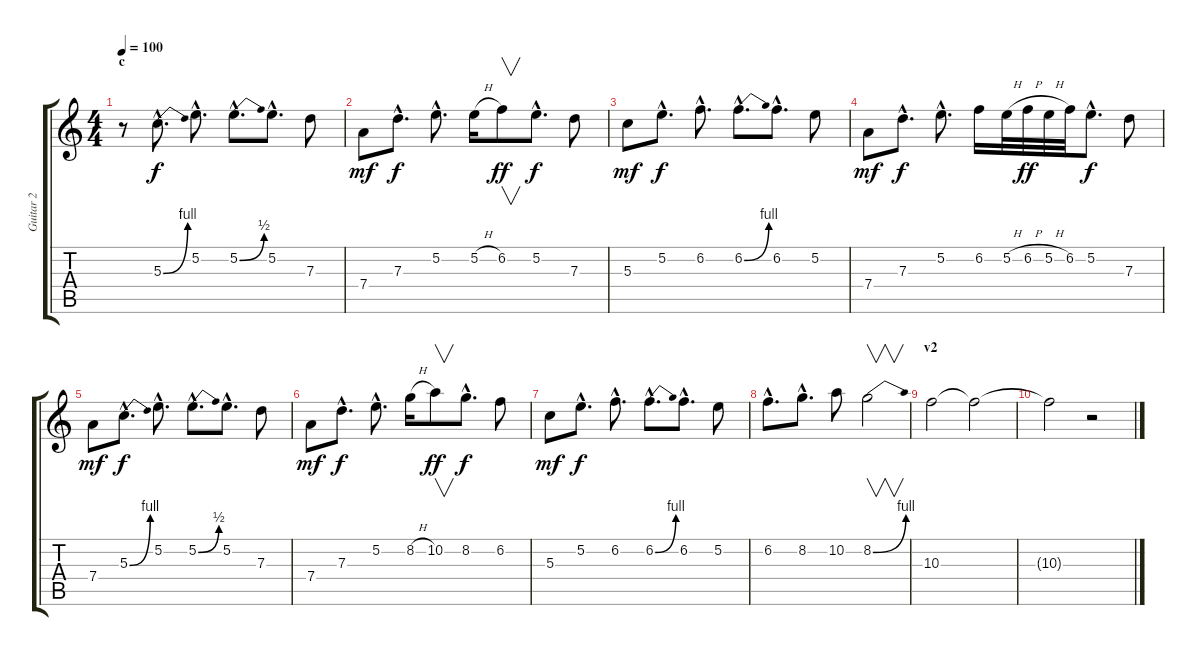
\track ("Guitar 2" "Guitar 2") {instrument distortionguitar}
\staff {score tabs}
\tuning (E4 B3 G3 D3 A2 E2) {hide}
\ts (4 4)
\section ("" "c")
\tempo 100
\clef g2
\ks c
r.8{dy f} 5.3{be (bend 0 0 60 4) hac}.8{d} 5.2{hac}.8{d} 5.2{be (bend 0 0 60 2) hac}.8{d} 5.2{hac}.8{d} 7.3.8 |
7.4.8{dy mf} 7.3{hac}.8{d dy f} 5.2{hac}.8{d} 5.2{h}.16 6.2.8{v dy ff} 5.2{hac}.8{d dy f} 7.3.8 |
5.3.8{dy mf} 5.2{hac}.8{d dy f} 6.2{hac}.8{d} 6.2{be (bend 0 0 60 4) hac}.8{d} 6.2{hac}.8{d} 5.2.8 |
7.4.8{dy mf} 7.3{hac}.8{d dy f} 5.2{hac}.8{d} 6.2.16 5.2{h}.32 6.2{h}.32{dy ff} 5.2{h}.32 6.2.32 5.2{hac}.8{d dy f} 7.3.8 |
7.4.8{dy mf} 5.3{be (bend 0 0 60 4) hac}.8{d dy f} 5.2{hac}.8{d} 5.2{be (bend 0 0 60 2) hac}.8{d} 5.2{hac}.8{d} 7.3.8 |
7.4.8{dy mf} 7.3{hac}.8{d dy f} 5.2{hac}.8{d} 8.2{h}.16 10.2.8{v dy ff} 8.2{hac}.8{d dy f} 6.2.8 |
5.3.8{dy mf} 5.2{hac}.8{d dy f} 6.2{hac}.8{d} 6.2{be (bend 0 0 60 4) hac}.8{d} 6.2{hac}.8{d} 5.2.8 |
6.2{hac}.8{d} 8.2{hac}.8{d} 10.2.8 8.2{be (bend 0 0 60 4)}.2{v} |
\section ("" "v2")
10.3.2 10.3{t}.2{volume 0} |
10.3{t}.2 r.2{volume 14}
